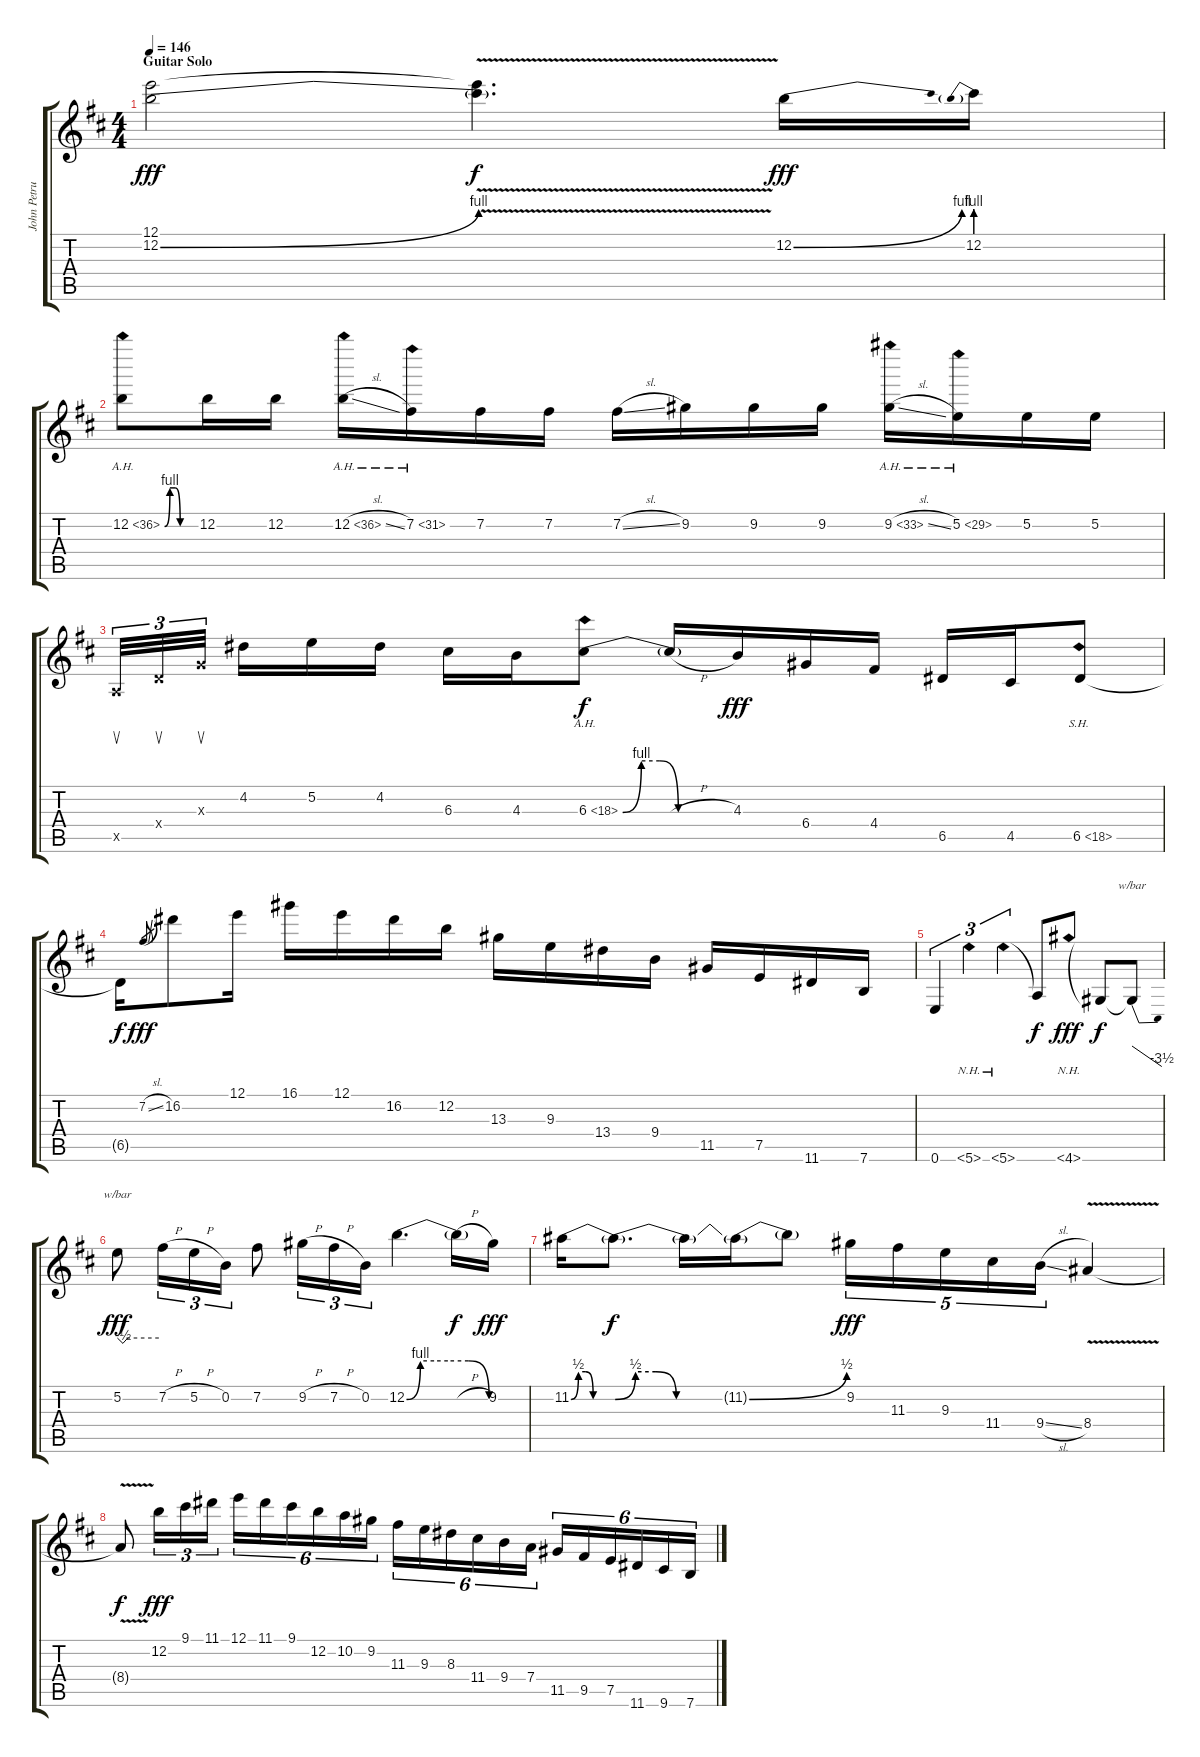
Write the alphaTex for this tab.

\track ("John Petrucci Lead Guitar" "John Petru") {instrument distortionguitar}
\staff {score tabs}
\tuning (E4 B3 G3 D3 A2 E2) {hide}
\ts (4 4)
\section ("" "Guitar Solo")
\tempo 146
\clef g2
\ks bminor
(12.1 12.2{be (bend 0 0 60 4)}).2{dy fff instrument overdrivenguitar} (12.1{v t} 12.2{v t}).4{d dy f} 12.2{be (bend 0 0 60 4)}.16{dy fff} 12.2{be (prebend 0 4 60 4)}.16 |
12.2{be (custom 0 0 10 4 20 4 30 0 60 0) ah 24}.8 12.2.16 12.2.16 12.2{ah 24 sl}.16 7.2{ah 24}.16 7.2.16 7.2.16 7.2{sl}.16 9.2.16 9.2.16 9.2.16 9.2{ah 24 sl}.16 5.2{ah 24}.16 5.2.16 5.2.16 |
0.5{x}.32{su tu (3 2)} 0.4{x}.32{su tu (3 2)} 0.3{x}.32{su tu (3 2) beam splitsecondary} 4.2.16 5.2.16 4.2.16 6.3.16 4.3.16 6.3{be (custom 0 0 10 4 20 4 30 0 60 0) ah 12}.8{dy f} 6.3{h t}.16 4.3.16{dy fff} 6.4.16 4.4.16 6.5.16 4.5.16 6.5{sh 12}.8 |
6.5{t}.16{dy f} 7.2{sl}.8{gr dy fff} 16.2.8 12.1.16 16.1.16 12.1.16 16.2.16 12.2.16 13.3.16 9.3.16 13.4.16 9.4.16 11.5.16 7.5.16 11.6.16 7.6.16 |
0.6.4{tu (3 2)} 5.6{nh}.4{tu (3 2)} 5.6{nh}.4{tu (3 2)} 5.6{t}.8{dy f} 4.6{nh}.8{dy fff} 4.6{t}.8{dy f} 4.6{t}.8{tbe (dive default 0 0 60 -14)} |
5.2.8{tbe (custom default 0 0 8 -2 15 0 60 0) dy fff} 7.2{h}.16{tu (3 2)} 5.2{h}.16{tu (3 2)} 0.2.16{tu (3 2)} 7.2.8 9.2{h}.16{tu (3 2)} 7.2{h}.16{tu (3 2)} 0.2.16{tu (3 2)} 12.2{be (custom 0 0 10 4 20 4 30 4 45 4 60 0)}.4{d} 12.2{h t}.16{dy f} 9.2.16{dy fff} |
11.2{be (custom 0 0 10 2 20 2 30 0 60 0)}.16 11.2{be (custom 0 0 10 2 20 2 30 0 60 0) t}.8{d dy f} 11.2{t}.16 11.2{be (bend 0 0 60 2) t}.16 11.2{t}.8 9.2.16{tu (5 4) dy fff} 11.3.16{tu (5 4)} 9.3.16{tu (5 4)} 11.4.16{tu (5 4)} 9.4{sl}.16{tu (5 4)} 8.4{v}.4 |
8.4{t}.8{dy f} 12.2.16{tu (3 2) dy fff} 9.1.16{tu (3 2)} 11.1.16{tu (3 2)} 12.1.16{tu (6 4)} 11.1.16{tu (6 4)} 9.1.16{tu (6 4)} 12.2.16{tu (6 4)} 10.2.16{tu (6 4)} 9.2.16{tu (6 4)} 11.3.16{tu (6 4)} 9.3.16{tu (6 4)} 8.3.16{tu (6 4)} 11.4.16{tu (6 4)} 9.4.16{tu (6 4)} 7.4.16{tu (6 4)} 11.5.16{tu (6 4)} 9.5.16{tu (6 4)} 7.5.16{tu (6 4)} 11.6.16{tu (6 4)} 9.6.16{tu (6 4)} 7.6.16{tu (6 4)}
